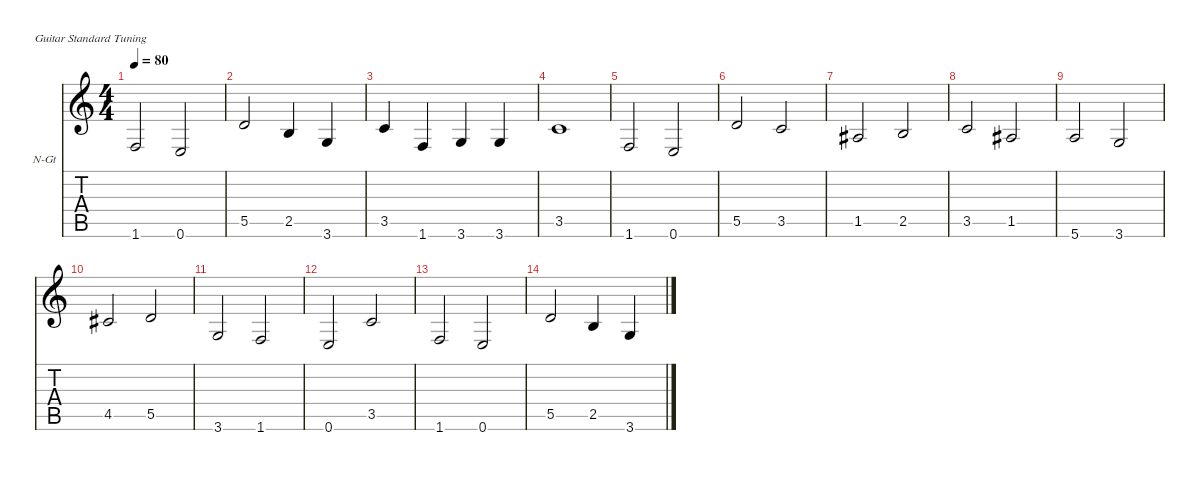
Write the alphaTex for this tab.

\hideDynamics
\bracketExtendMode nobrackets
\firstSystemTrackNameOrientation horizontal
\otherSystemsTrackNameOrientation horizontal
\track ("Basse" "N-Gt") {instrument acousticguitarnylon}
\staff {score tabs}
\tuning (E4 B3 G3 D3 A2 E2)
\ts (4 4)
\tempo 80
\clef g2
\ks c
1.6.2{dy f} 0.6.2 |
5.5.2 2.5.4 3.6.4 |
3.5.4 1.6.4 3.6.4 3.6.4 |
3.5.1 |
1.6.2{dy mf} 0.6.2 |
5.5.2 3.5.2 |
1.5{acc #}.2{dy mp} 2.5.2 |
3.5.2 1.5{acc #}.2 |
5.6.2{dy p} 3.6.2 |
4.5{acc #}.2 5.5.2 |
3.6.2{dy pp} 1.6.2 |
0.6.2 3.5.2 |
1.6.2{dy ppp} 0.6.2 |
5.5.2 2.5.4 3.6.4
